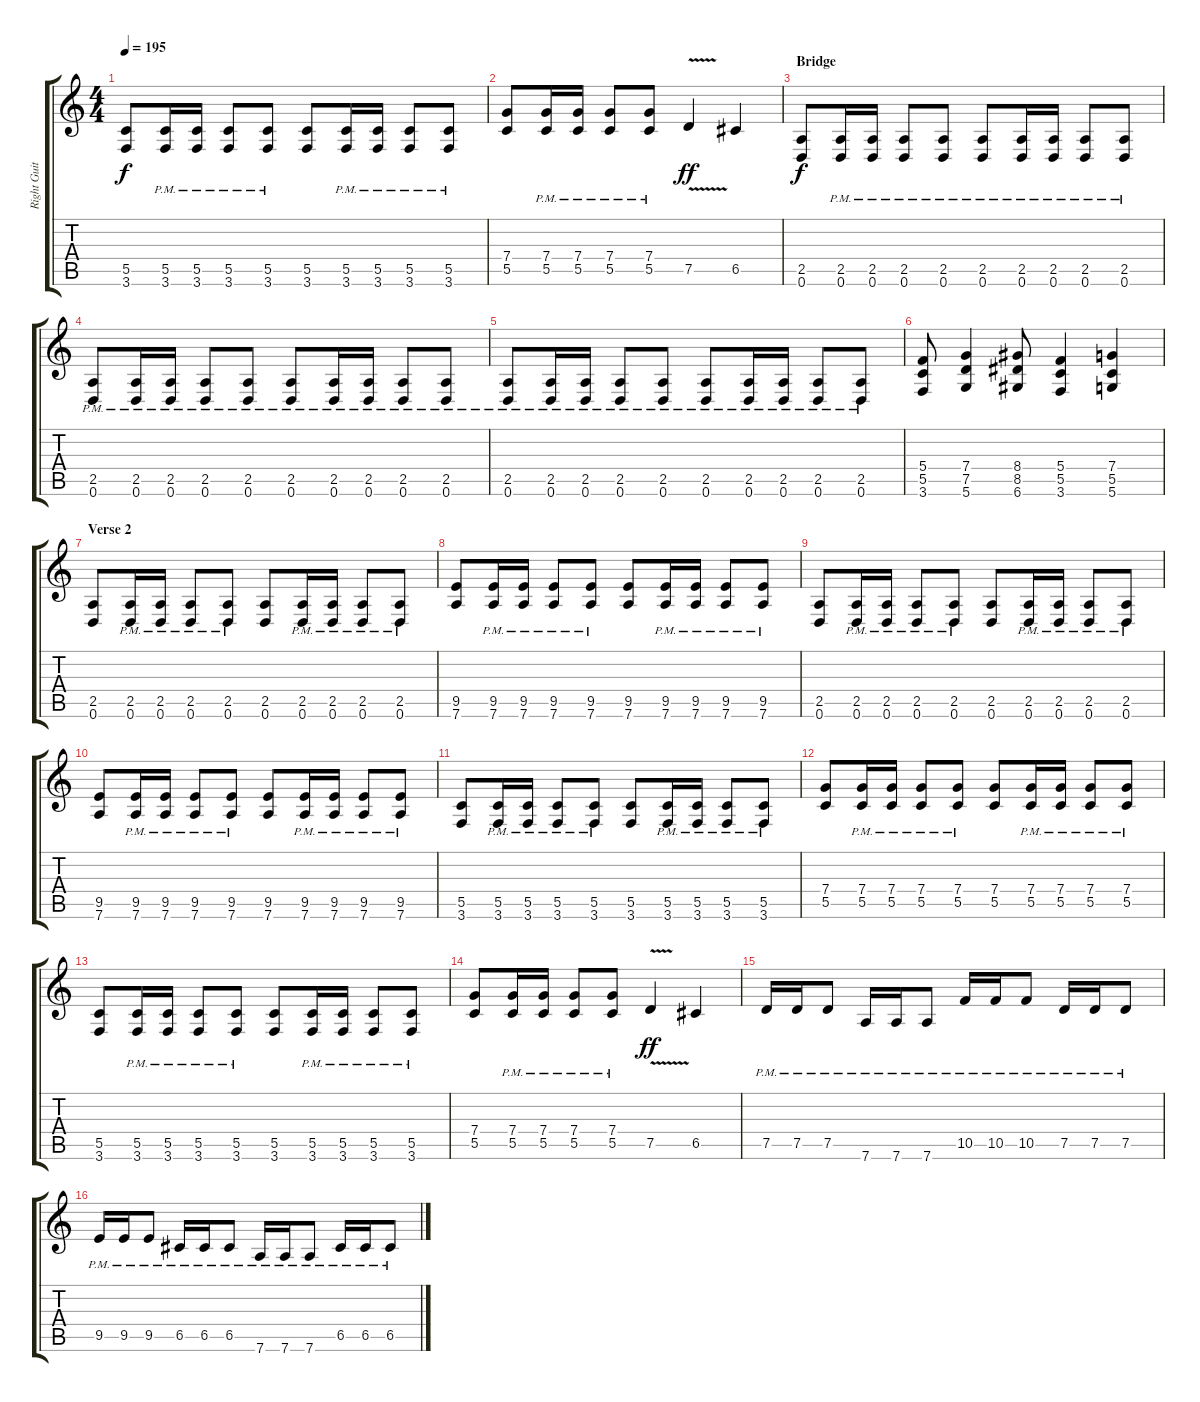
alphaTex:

\track ("Right Guitar" "Right Guit") {instrument distortionguitar}
\staff {score tabs}
\tuning (D4 A3 F3 C3 G2 D2) {hide}
\ts (4 4)
\tempo 195
\clef g2
\ks c
(5.5 3.6).8{dy f} (5.5{pm} 3.6).16 (5.5{pm} 3.6).16 (5.5{pm} 3.6).8 (5.5{pm} 3.6).8 (5.5 3.6).8 (5.5{pm} 3.6).16 (5.5{pm} 3.6).16 (5.5{pm} 3.6).8 (5.5{pm} 3.6).8 |
(7.4 5.5).8 (7.4{pm} 5.5).16 (7.4{pm} 5.5).16 (7.4{pm} 5.5).8 (7.4{pm} 5.5).8 7.5{v}.4{dy ff} 6.5.4 |
\section ("" "Bridge")
(2.5 0.6).8{dy f} (2.5{pm} 0.6).16 (2.5{pm} 0.6).16 (2.5{pm} 0.6).8 (2.5{pm} 0.6).8 (2.5{pm} 0.6).8 (2.5{pm} 0.6).16 (2.5{pm} 0.6).16 (2.5{pm} 0.6).8 (2.5{pm} 0.6).8 |
(2.5{pm} 0.6).8 (2.5{pm} 0.6).16 (2.5{pm} 0.6).16 (2.5{pm} 0.6).8 (2.5{pm} 0.6).8 (2.5{pm} 0.6).8 (2.5{pm} 0.6).16 (2.5{pm} 0.6).16 (2.5{pm} 0.6).8 (2.5{pm} 0.6).8 |
(2.5{pm} 0.6).8 (2.5{pm} 0.6).16 (2.5{pm} 0.6).16 (2.5{pm} 0.6).8 (2.5{pm} 0.6).8 (2.5{pm} 0.6).8 (2.5{pm} 0.6).16 (2.5{pm} 0.6).16 (2.5{pm} 0.6).8 (2.5{pm} 0.6).8 |
(5.4 5.5 3.6).8 (7.4 7.5 5.6).4 (8.4 8.5 6.6).8 (5.4 5.5 3.6).4 (7.4 5.5 5.6).4 |
\section ("" "Verse 2")
(2.5 0.6).8 (2.5{pm} 0.6).16 (2.5{pm} 0.6).16 (2.5{pm} 0.6).8 (2.5{pm} 0.6).8 (2.5 0.6).8 (2.5{pm} 0.6).16 (2.5{pm} 0.6).16 (2.5{pm} 0.6).8 (2.5{pm} 0.6).8 |
(9.5 7.6).8 (9.5{pm} 7.6).16 (9.5{pm} 7.6).16 (9.5{pm} 7.6).8 (9.5{pm} 7.6).8 (9.5 7.6).8 (9.5{pm} 7.6).16 (9.5{pm} 7.6).16 (9.5{pm} 7.6).8 (9.5{pm} 7.6).8 |
(2.5 0.6).8 (2.5{pm} 0.6).16 (2.5{pm} 0.6).16 (2.5{pm} 0.6).8 (2.5{pm} 0.6).8 (2.5 0.6).8 (2.5{pm} 0.6).16 (2.5{pm} 0.6).16 (2.5{pm} 0.6).8 (2.5{pm} 0.6).8 |
(9.5 7.6).8 (9.5{pm} 7.6).16 (9.5{pm} 7.6).16 (9.5{pm} 7.6).8 (9.5{pm} 7.6).8 (9.5 7.6).8 (9.5{pm} 7.6).16 (9.5{pm} 7.6).16 (9.5{pm} 7.6).8 (9.5{pm} 7.6).8 |
(5.5 3.6).8 (5.5{pm} 3.6).16 (5.5{pm} 3.6).16 (5.5{pm} 3.6).8 (5.5{pm} 3.6).8 (5.5 3.6).8 (5.5{pm} 3.6).16 (5.5{pm} 3.6).16 (5.5{pm} 3.6).8 (5.5{pm} 3.6).8 |
(7.4 5.5).8 (7.4{pm} 5.5).16 (7.4{pm} 5.5).16 (7.4{pm} 5.5).8 (7.4{pm} 5.5).8 (7.4 5.5).8 (7.4{pm} 5.5).16 (7.4{pm} 5.5).16 (7.4{pm} 5.5).8 (7.4{pm} 5.5).8 |
(5.5 3.6).8 (5.5{pm} 3.6).16 (5.5{pm} 3.6).16 (5.5{pm} 3.6).8 (5.5{pm} 3.6).8 (5.5 3.6).8 (5.5{pm} 3.6).16 (5.5{pm} 3.6).16 (5.5{pm} 3.6).8 (5.5{pm} 3.6).8 |
(7.4 5.5).8 (7.4{pm} 5.5).16 (7.4{pm} 5.5).16 (7.4{pm} 5.5).8 (7.4{pm} 5.5).8 7.5{v}.4{dy ff} 6.5.4 |
7.5{pm}.16 7.5{pm}.16 7.5{pm}.8 7.6{pm}.16 7.6{pm}.16 7.6{pm}.8 10.5{pm}.16 10.5{pm}.16 10.5{pm}.8 7.5{pm}.16 7.5{pm}.16 7.5{pm}.8 |
9.5{pm}.16 9.5{pm}.16 9.5{pm}.8 6.5{pm}.16 6.5{pm}.16 6.5{pm}.8 7.6{pm}.16 7.6{pm}.16 7.6{pm}.8 6.5{pm}.16 6.5{pm}.16 6.5{pm}.8
